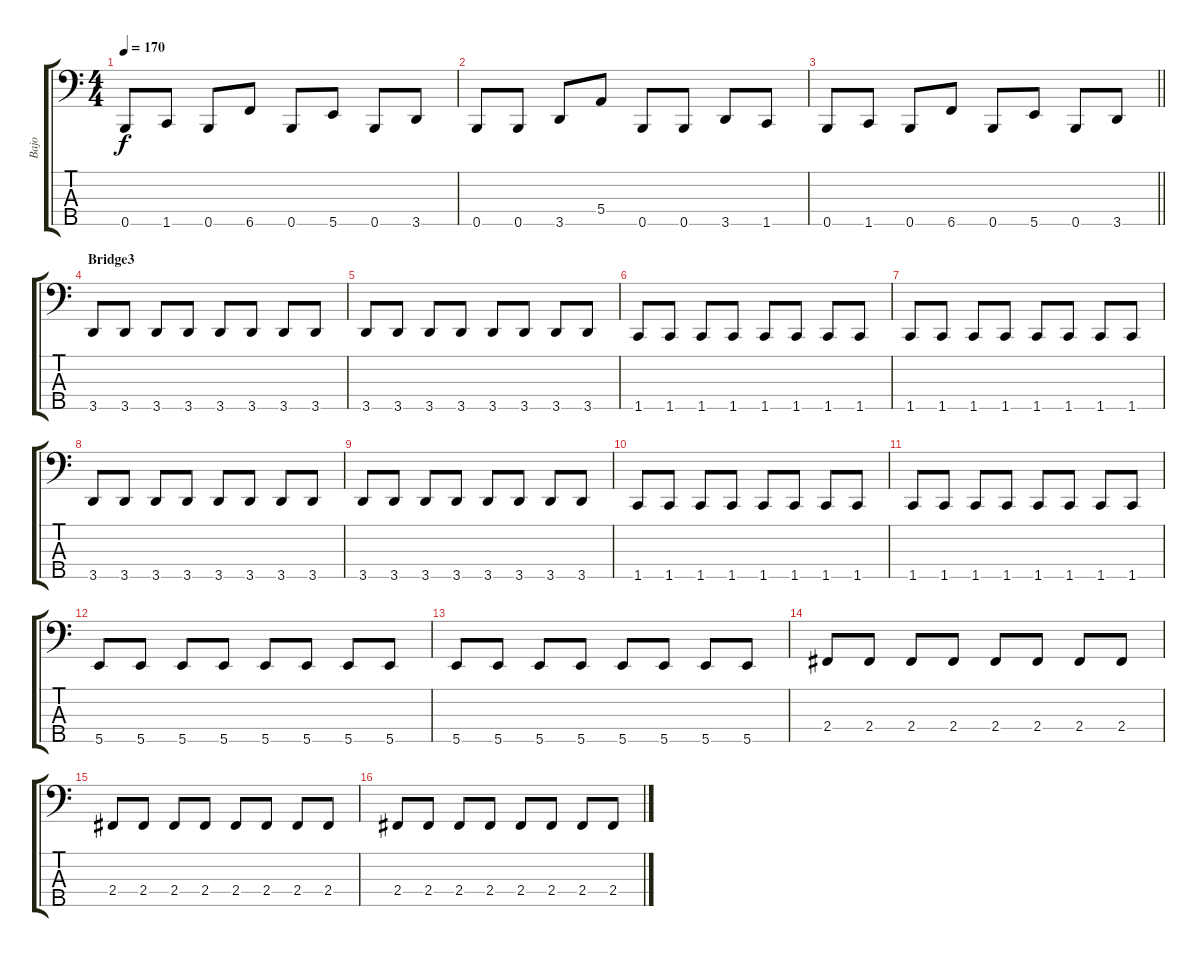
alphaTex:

\track ("Bajo" "Bajo") {instrument electricbasspick}
\staff {score tabs}
\tuning (G2 D2 A1 E1 B0) {hide}
\ts (4 4)
\tempo 170
\clef f4
\ks c
0.5.8{dy f} 1.5.8 0.5.8 6.5.8 0.5.8 5.5.8 0.5.8 3.5.8 |
0.5.8 0.5.8 3.5.8 5.4.8 0.5.8 0.5.8 3.5.8 1.5.8 |
\barLineRight lightlight
0.5.8 1.5.8 0.5.8 6.5.8 0.5.8 5.5.8 0.5.8 3.5.8 |
\section ("" "Bridge3")
3.5.8 3.5.8 3.5.8 3.5.8 3.5.8 3.5.8 3.5.8 3.5.8 |
3.5.8 3.5.8 3.5.8 3.5.8 3.5.8 3.5.8 3.5.8 3.5.8 |
1.5.8 1.5.8 1.5.8 1.5.8 1.5.8 1.5.8 1.5.8 1.5.8 |
1.5.8 1.5.8 1.5.8 1.5.8 1.5.8 1.5.8 1.5.8 1.5.8 |
3.5.8 3.5.8 3.5.8 3.5.8 3.5.8 3.5.8 3.5.8 3.5.8 |
3.5.8 3.5.8 3.5.8 3.5.8 3.5.8 3.5.8 3.5.8 3.5.8 |
1.5.8 1.5.8 1.5.8 1.5.8 1.5.8 1.5.8 1.5.8 1.5.8 |
1.5.8 1.5.8 1.5.8 1.5.8 1.5.8 1.5.8 1.5.8 1.5.8 |
5.5.8 5.5.8 5.5.8 5.5.8 5.5.8 5.5.8 5.5.8 5.5.8 |
5.5.8 5.5.8 5.5.8 5.5.8 5.5.8 5.5.8 5.5.8 5.5.8 |
2.4.8 2.4.8 2.4.8 2.4.8 2.4.8 2.4.8 2.4.8 2.4.8 |
2.4.8 2.4.8 2.4.8 2.4.8 2.4.8 2.4.8 2.4.8 2.4.8 |
2.4.8 2.4.8 2.4.8 2.4.8 2.4.8 2.4.8 2.4.8 2.4.8
